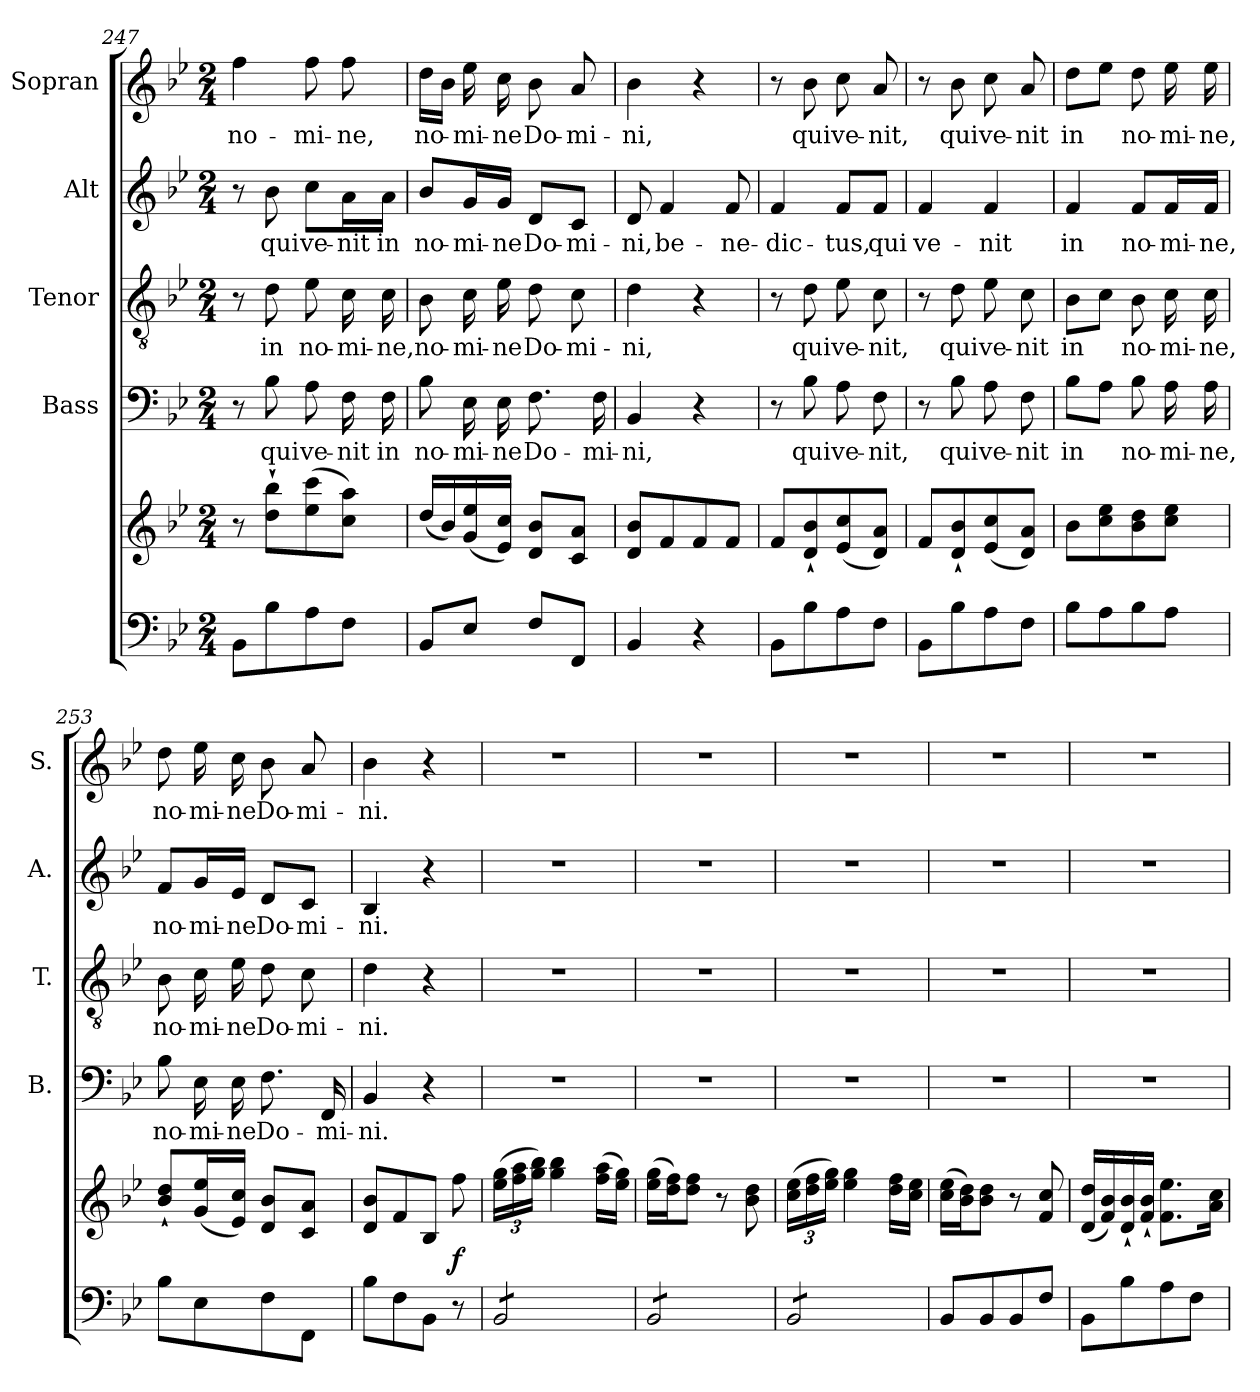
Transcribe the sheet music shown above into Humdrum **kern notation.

**kern	**kern	**dynam	**kern	**text	**kern	**text	**kern	**text	**kern	**text
*part5	*part5	*part5	*part4	*part4	*part3	*part3	*part2	*part2	*part1	*part1
*staff6	*staff5	*staff5/6	*staff4	*staff4	*staff3	*staff3	*staff2	*staff2	*staff1	*staff1
*	*	*	*I"Bass	*	*I"Tenor	*	*I"Alt	*	*I"Sopran	*
*	*	*	*I'B.	*	*I'T.	*	*I'A.	*	*I'S.	*
!!LO:PB:g=z
*clefF4	*clefG2	*	*clefF4	*	*clefGv2	*	*clefG2	*	*clefG2	*
*k[b-e-]	*k[b-e-]	*	*k[b-e-]	*	*k[b-e-]	*	*k[b-e-]	*	*k[b-e-]	*
*B-:	*B-:	*	*B-:	*	*B-:	*	*B-:	*	*B-:	*
*M2/4	*M2/4	*	*M2/4	*	*M2/4	*	*M2/4	*	*M2/4	*
=247	=247	=247	=247	=247	=247	=247	=247	=247	=247	=247
!	!	!	!	!	!	!	!	!	!	!LO:LY:b
8BB-\L	8r	.	8r	.	8r	.	8r	.	4ff\	no-
!	!	!	!	!LO:LY:b	!	!LO:LY:b	!	!LO:LY:b	!	!
8B-\	8dd\`> 8bb-\`>L	.	8B-\	qui	8d\	in	8b-\	qui	.	.
!	!	!	!	!LO:LY:b	!	!LO:LY:b	!	!LO:LY:b	!	!LO:LY:b
8A\	(>8ee-\ 8ccc\	.	8A\	ve-	8e-\	no-	8cc\L	ve-	8ff\	-mi-
!	!	!	!	!LO:LY:b	!	!LO:LY:b	!	!LO:LY:b	!	!LO:LY:b
8F\J	8cc\ 8aa\J)	.	16F\	-nit	16c\	-mi-	16a\L	-nit	8ff\	-ne,
!	!	!	!	!LO:LY:b	!	!LO:LY:b	!	!LO:LY:b	!	!
.	.	.	16F\	in	16c\	-ne,	16a\JJ	in	.	.
=248	=248	=248	=248	=248	=248	=248	=248	=248	=248	=248
!	!	!	!	!LO:LY:b	!	!LO:LY:b	!	!LO:LY:b	!	!LO:LY:b
8BB-/L	(<16dd/LL	.	8B-\	no-	8B-\	no-	8b-/L	no-	16dd\LL	no-
.	16b-/)	.	.	.	.	.	.	.	16b-\JJ	.
!	!	!	!	!LO:LY:b	!	!LO:LY:b	!	!LO:LY:b	!	!LO:LY:b
8E-/J	(<16g/ 16ee-/	.	16E-\	-mi-	16c\	-mi-	16g/L	-mi-	16ee-\	-mi-
!	!	!	!	!LO:LY:b	!	!LO:LY:b	!	!LO:LY:b	!	!LO:LY:b
.	16e-/ 16cc/JJ)	.	16E-\	-ne	16e-\	-ne	16g/JJ	-ne	16cc\	-ne
!	!	!	!	!LO:LY:b	!	!LO:LY:b	!	!LO:LY:b	!	!LO:LY:b
8F/L	8d/ 8b-/L	.	8.F\	Do-	8d\	Do-	8d/L	Do-	8b-\	Do-
!	!	!	!	!	!	!LO:LY:b	!	!LO:LY:b	!	!LO:LY:b
8FF/J	8c/ 8a/J	.	.	.	8c\	-mi-	8c/J	-mi-	8a/	-mi-
!	!	!	!	!LO:LY:b	!	!	!	!	!	!
.	.	.	16F\	-mi-	.	.	.	.	.	.
=249	=249	=249	=249	=249	=249	=249	=249	=249	=249	=249
!	!	!	!	!LO:LY:b	!	!LO:LY:b	!	!LO:LY:b	!	!LO:LY:b
4BB-/	8d/ 8b-/L	.	4BB-/	-ni,	4d\	-ni,	8d/	-ni,	4b-\	-ni,
!	!	!	!	!	!	!	!	!LO:LY:b	!	!
.	8f/	.	.	.	.	.	4f/	be-	.	.
4r	8f/	.	4r	.	4r	.	.	.	4r	.
!	!	!	!	!	!	!	!	!LO:LY:b	!	!
.	8f/J	.	.	.	.	.	8f/	-ne-	.	.
=250	=250	=250	=250	=250	=250	=250	=250	=250	=250	=250
!	!	!	!	!	!	!	!	!LO:LY:b	!	!
8BB-\L	8f/L	.	8r	.	8r	.	4f/	-dic-	8r	.
!	!	!	!	!LO:LY:b	!	!LO:LY:b	!	!	!	!LO:LY:b
8B-\	8d/`< 8b-/`<	.	8B-\	qui	8d\	qui	.	.	8b-\	qui
!	!	!	!	!LO:LY:b	!	!LO:LY:b	!	!LO:LY:b	!	!LO:LY:b
8A\	(<8e-/ 8cc/	.	8A\	ve-	8e-\	ve-	8f/L	-tus,	8cc\	ve-
!	!	!	!	!LO:LY:b	!	!LO:LY:b	!	!LO:LY:b	!	!LO:LY:b
8F\J	8d/ 8a/J)	.	8F\	-nit,	8c\	-nit,	8f/J	qui	8a/	-nit,
=251	=251	=251	=251	=251	=251	=251	=251	=251	=251	=251
!	!	!	!	!	!	!	!	!LO:LY:b	!	!
8BB-\L	8f/L	.	8r	.	8r	.	4f/	ve-	8r	.
!	!	!	!	!LO:LY:b	!	!LO:LY:b	!	!	!	!LO:LY:b
8B-\	8d/`< 8b-/`<	.	8B-\	qui	8d\	qui	.	.	8b-\	qui
!	!	!	!	!LO:LY:b	!	!LO:LY:b	!	!LO:LY:b	!	!LO:LY:b
8A\	(<8e-/ 8cc/	.	8A\	ve-	8e-\	ve-	4f/	-nit	8cc\	ve-
!	!	!	!	!LO:LY:b	!	!LO:LY:b	!	!	!	!LO:LY:b
8F\J	8d/ 8a/J)	.	8F\	-nit	8c\	-nit	.	.	8a/	-nit
=252	=252	=252	=252	=252	=252	=252	=252	=252	=252	=252
!	!	!	!	!LO:LY:b	!	!LO:LY:b	!	!LO:LY:b	!	!LO:LY:b
8B-\L	8b-\L	.	8B-\L	in	8B-\L	in	4f/	in	8dd\L	in
8A\	8cc\ 8ee-\	.	8A\J	.	8c\J	.	.	.	8ee-\J	.
!	!	!	!	!LO:LY:b	!	!LO:LY:b	!	!LO:LY:b	!	!LO:LY:b
8B-\	8b-\ 8dd\	.	8B-\	no-	8B-\	no-	8f/L	no-	8dd\	no-
!	!	!	!	!LO:LY:b	!	!LO:LY:b	!	!LO:LY:b	!	!LO:LY:b
8A\J	8cc\ 8ee-\J	.	16A\	-mi-	16c\	-mi-	16f/L	-mi-	16ee-\	-mi-
!	!	!	!	!LO:LY:b	!	!LO:LY:b	!	!LO:LY:b	!	!LO:LY:b
.	.	.	16A\	-ne,	16c\	-ne,	16f/JJ	-ne,	16ee-\	-ne,
!!LO:LB:g=z
=253	=253	=253	=253	=253	=253	=253	=253	=253	=253	=253
!	!	!	!	!LO:LY:b	!	!LO:LY:b	!	!LO:LY:b	!	!LO:LY:b
8B-\L	8b-/`< 8dd/`<L	.	8B-\	no-	8B-\	no-	8f/L	no-	8dd\	no-
!	!	!	!	!LO:LY:b	!	!LO:LY:b	!	!LO:LY:b	!	!LO:LY:b
8E-\	(<16g/ 16ee-/L	.	16E-\	-mi-	16c\	-mi-	16g/L	-mi-	16ee-\	-mi-
!	!	!	!	!LO:LY:b	!	!LO:LY:b	!	!LO:LY:b	!	!LO:LY:b
.	16e-/ 16cc/JJ)	.	16E-\	-ne	16e-\	-ne	16e-/JJ	-ne	16cc\	-ne
!	!	!	!	!LO:LY:b	!	!LO:LY:b	!	!LO:LY:b	!	!LO:LY:b
8F\	8d/ 8b-/L	.	8.F\	Do-	8d\	Do-	8d/L	Do-	8b-\	Do-
!	!	!	!	!	!	!LO:LY:b	!	!LO:LY:b	!	!LO:LY:b
8FF\J	8c/ 8a/J	.	.	.	8c\	-mi-	8c/J	-mi-	8a/	-mi-
!	!	!	!	!LO:LY:b	!	!	!	!	!	!
.	.	.	16FF/	-mi-	.	.	.	.	.	.
=254	=254	=254	=254	=254	=254	=254	=254	=254	=254	=254
!	!	!	!	!LO:LY:b	!	!LO:LY:b	!	!LO:LY:b	!	!LO:LY:b
8B-\L	8d/ 8b-/L	.	4BB-/	-ni.	4d\	-ni.	4B-/	-ni.	4b-\	-ni.
8F\	8f/	.	.	.	.	.	.	.	.	.
8BB-\J	8B-/J	.	4r	.	4r	.	4r	.	4r	.
!	!	!LO:DY:b	!	!	!	!	!	!	!	!
8r	8ff\	f	.	.	.	.	.	.	.	.
=255	=255	=255	=255	=255	=255	=255	=255	=255	=255	=255
*tremolo	*	*	*	*	*	*	*	*	*	*
8BB-/L	(>24ee-\ 24gg\LL	.	2r	.	2r	.	2r	.	2r	.
.	24ff\ 24aa\	.	.	.	.	.	.	.	.	.
.	24gg\ 24bb-\JJ)	.	.	.	.	.	.	.	.	.
8BB-/	4gg\ 4bb-\	.	.	.	.	.	.	.	.	.
8BB-/	.	.	.	.	.	.	.	.	.	.
8BB-/J	(>16ff\ 16aa\LL	.	.	.	.	.	.	.	.	.
.	16ee-\ 16gg\JJ)	.	.	.	.	.	.	.	.	.
=256	=256	=256	=256	=256	=256	=256	=256	=256	=256	=256
8BB-/L	(>16ee-\ 16gg\LL	.	2r	.	2r	.	2r	.	2r	.
.	16dd\ 16ff\J)	.	.	.	.	.	.	.	.	.
8BB-/	8dd\ 8ff\J	.	.	.	.	.	.	.	.	.
8BB-/	8r	.	.	.	.	.	.	.	.	.
8BB-/J	8b-\ 8dd\	.	.	.	.	.	.	.	.	.
=257	=257	=257	=257	=257	=257	=257	=257	=257	=257	=257
8BB-/L	(>24cc\ 24ee-\LL	.	2r	.	2r	.	2r	.	2r	.
.	24dd\ 24ff\	.	.	.	.	.	.	.	.	.
.	24ee-\ 24gg\JJ)	.	.	.	.	.	.	.	.	.
8BB-/	4ee-\ 4gg\	.	.	.	.	.	.	.	.	.
8BB-/	.	.	.	.	.	.	.	.	.	.
8BB-/J	16dd\ 16ff\LL	.	.	.	.	.	.	.	.	.
*Xtremolo	*	*	*	*	*	*	*	*	*	*
.	16cc\ 16ee-\JJ	.	.	.	.	.	.	.	.	.
=258	=258	=258	=258	=258	=258	=258	=258	=258	=258	=258
8BB-/L	(>16cc\ 16ee-\LL	.	2r	.	2r	.	2r	.	2r	.
.	16b-\ 16dd\J)	.	.	.	.	.	.	.	.	.
8BB-/	8b-\ 8dd\J	.	.	.	.	.	.	.	.	.
8BB-/	8r	.	.	.	.	.	.	.	.	.
8F/J	8f/ 8cc/	.	.	.	.	.	.	.	.	.
!!LO:PB:g=z
=259	=259	=259	=259	=259	=259	=259	=259	=259	=259	=259
8BB-\L	(<16d/ 16dd/LL	.	2r	.	2r	.	2r	.	2r	.
.	16f/ 16b-/)	.	.	.	.	.	.	.	.	.
8B-\	16d/`< 16b-/`<	.	.	.	.	.	.	.	.	.
.	16f/`< 16b-/`<JJ	.	.	.	.	.	.	.	.	.
8A\	8.f\ 8.ee-\L	.	.	.	.	.	.	.	.	.
8F\J	.	.	.	.	.	.	.	.	.	.
.	16a\ 16cc\Jk	.	.	.	.	.	.	.	.	.
=	=	=	=	=	=	=	=	=	=	=
*-	*-	*-	*-	*-	*-	*-	*-	*-	*-	*-
